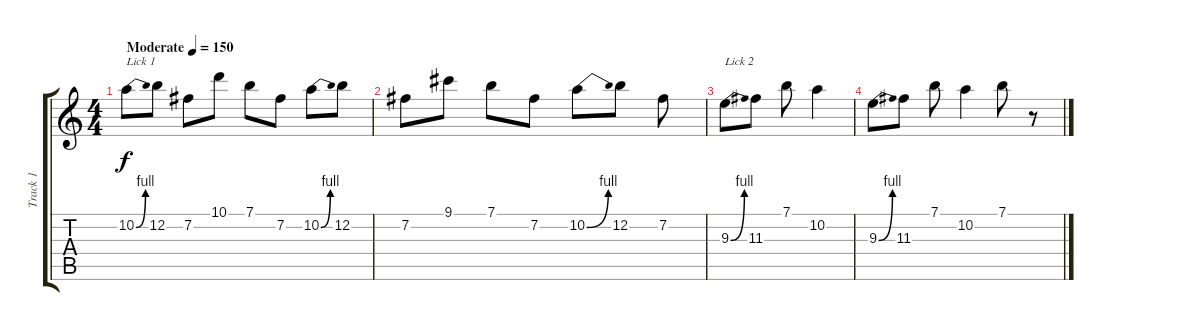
\track ("Track 1" "Track 1") {instrument acousticguitarsteel}
\staff {score tabs}
\tuning (E4 B3 G3 D3 A2 E2) {hide}
\ts (4 4)
\tempo (150 "Moderate")
\clef g2
\ks c
10.2{be (bend 0 0 60 4)}.8{txt "Lick 1" dy f instrument acousticguitarsteel} 12.2.8 7.2.8 10.1.8 7.1.8 7.2.8 10.2{be (bend 0 0 60 4)}.8 12.2.8 |
7.2.8 9.1.8 7.1.8 7.2.8 10.2{be (bend 0 0 60 4)}.8 12.2.8 7.2.8 |
9.3{be (bend 0 0 60 4)}.8{txt "Lick 2 "} 11.3.8 7.1.8 10.2.4 |
9.3{be (bend 0 0 60 4)}.8 11.3.8 7.1.8 10.2.4 7.1.8 r.8
